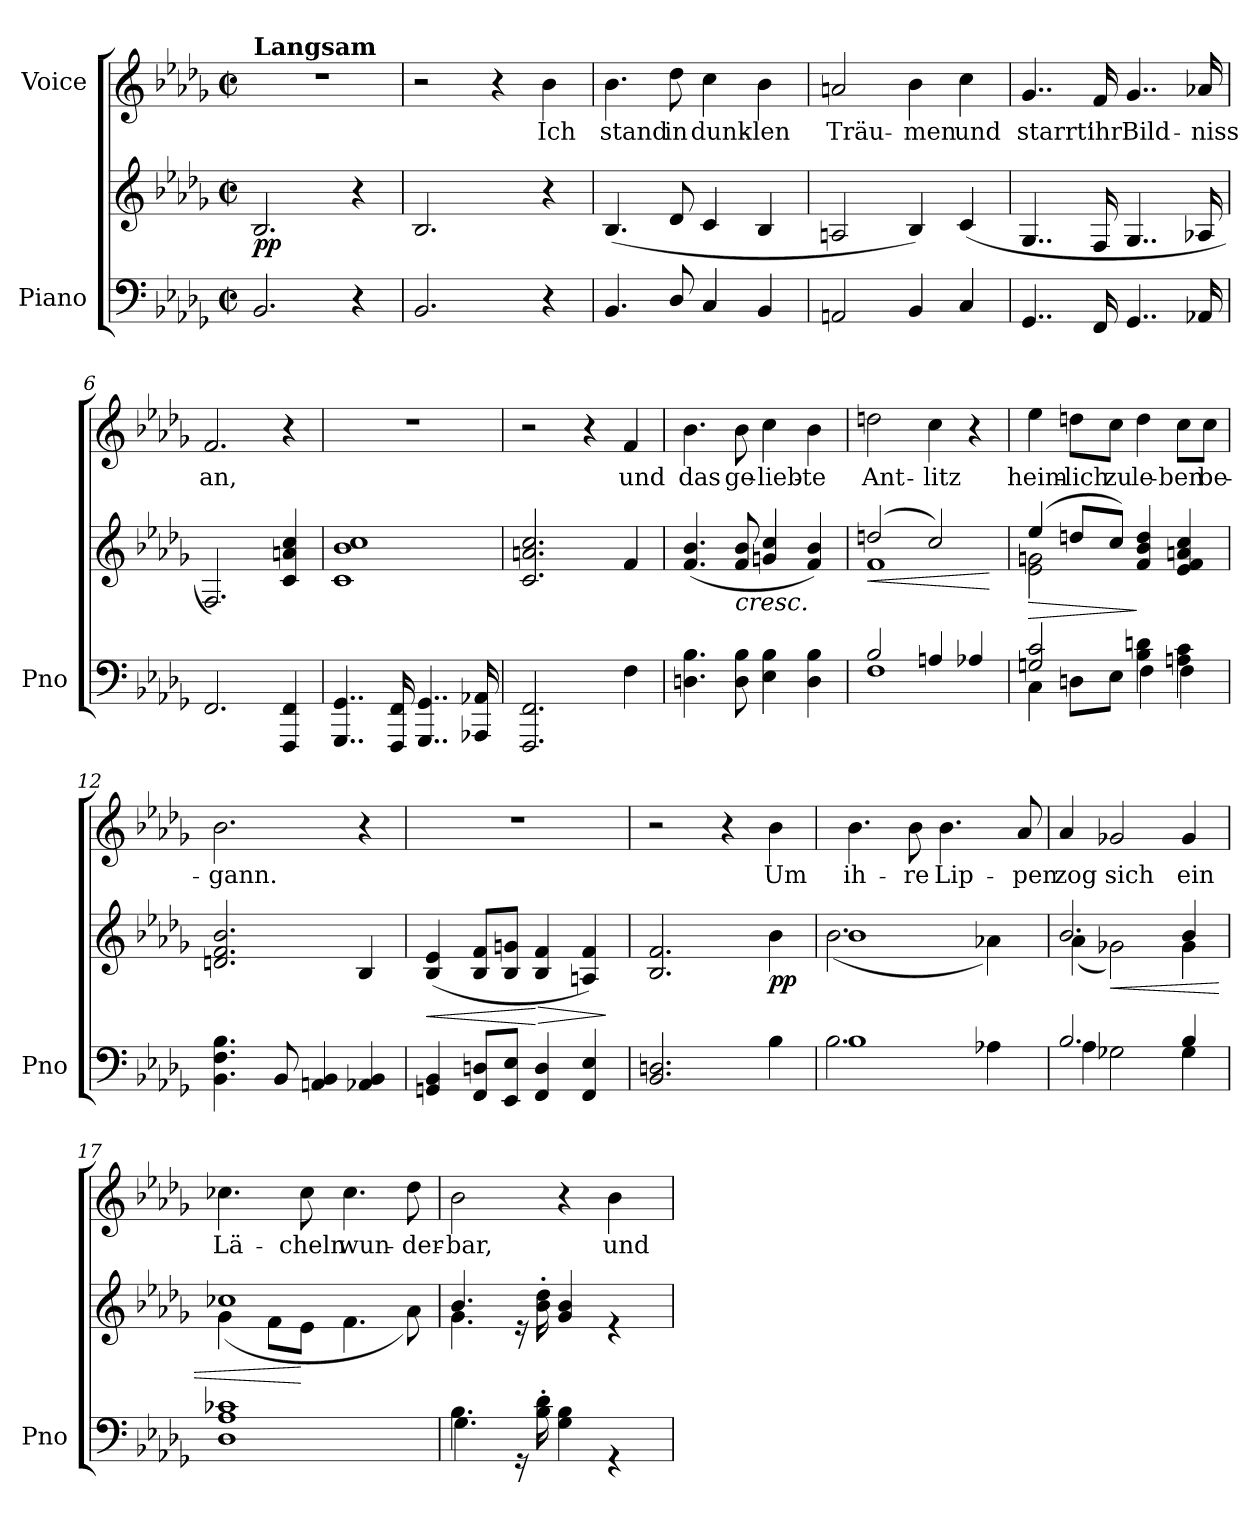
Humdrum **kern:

**kern	**kern	**dynam	**kern	**text
*part2	*part2	*part2	*part1	*part1
*staff3	*staff2	*staff2/3	*staff1	*staff1
*I"Piano	*	*	*I"Voice	*
*I'Pno	*	*	*	*
*clefF4	*clefG2	*	*clefG2	*
*k[b-e-a-d-g-]	*k[b-e-a-d-g-]	*	*k[b-e-a-d-g-]	*
*M2/2	*M2/2	*	*M2/2	*
*met(c|)	*met(c|)	*	*met(c|)	*
=1	=1	=1	=1	=1
!	!	!	!LO:TX:a:B:t=Langsam	!
!	!	!LO:DY:b	!	!
2.BB-/	2.B-/	pp	1r	.
4r	4r	.	.	.
=2	=2	=2	=2	=2
2.BB-/	2.B-/	.	2r	.
.	.	.	4r	.
!	!	!	!	!LO:LY:b
4r	4r	.	4b-\	Ich
=3	=3	=3	=3	=3
!	!	!	!	!LO:LY:b
4.BB-/	(<4.B-/	.	4.b-\	stand
!	!	!	!	!LO:LY:b
8D-/	8d-/	.	8dd-\	in
!	!	!	!	!LO:LY:b
4C/	4c/	.	4cc\	dunk-
!	!	!	!	!LO:LY:b
4BB-/	4B-/	.	4b-\	-len
=4	=4	=4	=4	=4
!	!	!	!	!LO:LY:b
2AAn/	2An/	.	2an/	Träu-
!	!	!	!	!LO:LY:b
4BB-/	4B-/)	.	4b-\	-men
!	!	!	!	!LO:LY:b
4C/	(<4c/	.	4cc\	und
=5	=5	=5	=5	=5
!	!	!	!	!LO:LY:b
4..GG-/	4..G-/	.	4..g-/	starrt’
!	!	!	!	!LO:LY:b
16FF/	16F/	.	16f/	ihr
!	!	!	!	!LO:LY:b
4..GG-/	4..G-/	.	4..g-/	Bild-
!	!	!	!	!LO:LY:b
16AA-X/	16A-X/	.	16a-X/	-niss
!!LO:LB:g=z
=6	=6	=6	=6	=6
!	!	!	!	!LO:LY:b
2.FF/	2.F/)	.	2.f/	an,
4FFF/ 4FF/	4c/ 4an/ 4cc/	.	4r	.
=7	=7	=7	=7	=7
4..GGG-/ 4..GG-/	1c 1b- 1cc	.	1r	.
16FFF/ 16FF/	.	.	.	.
4..GGG-/ 4..GG-/	.	.	.	.
16AAA-X/ 16AA-X/	.	.	.	.
=8	=8	=8	=8	=8
2.FFF/ 2.FF/	2.c/ 2.an/ 2.cc/	.	2r	.
.	.	.	4r	.
!	!	!	!	!LO:LY:b
4F\	4f/	.	4f/	und
=9	=9	=9	=9	=9
!	!	!	!	!LO:LY:b
4.Dn\ 4.B-\	(<4.f/ 4.b-/	.	4.b-\	das
!	!LO:TX:b:i:t=cresc.	!	!	!
!	!	!	!	!LO:LY:b
8D\ 8B-\	8f/ 8b-/	.	8b-\	ge-
!	!	!	!	!LO:LY:b
4E-\ 4B-\	4gn/ 4cc/	.	4cc\	-lieb-
!	!	!	!	!LO:LY:b
4D\ 4B-\	4f/ 4b-/)	.	4b-\	-te
=10	=10	=10	=10	=10
*^	*	*	*	*
!	!	!	!LO:HP:b	!	!LO:LY:b
*	*	*^	*	*	*
2B-/	1F	(>2ddn/	1f	<	2ddn\	Ant-
!	!	!	!	!	!	!LO:LY:b
4An/	.	2cc/)	.	.	4cc\	-litz
4A-X/	.	.	.	.	4r	.
*v	*v	*	*	*	*	*
*	*v	*v	*	*	*
.	.	[	.	.
!!LO:LB:g=z
=11	=11	=11	=11	=11
*^	*	*	*	*
!	!	!	!LO:HP:b	!	!LO:LY:b
*	*	*^	*	*	*
2Gn/ 2c/	4C\	(>4ee-/	2e-\ 2gn\	>	4ee-\	heim-
!	!	!	!	!	!	!LO:LY:b
.	8Dn\L	8ddn/L	.	.	8ddn\L	-lich
!	!	!	!	!	!	!LO:LY:b
.	8E-\J	8cc/J)	.	.	8cc\J	zu
!	!	!	!	!	!	!LO:LY:b
4B-\ 4dn\	4F\	4f/ 4b-/ 4dd/	2ryy	]	4dd\	le-
!	!	!	!	!	!	!LO:LY:b
4An\ 4c\	4F\	4e-/ 4f/ 4an/ 4cc/	.	.	8cc\L	-ben
!	!	!	!	!	!	!LO:LY:b
.	.	.	.	.	8cc\J	be-
*v	*v	*	*	*	*	*
*	*v	*v	*	*	*
=12	=12	=12	=12	=12
!	!	!	!	!LO:LY:b
4.BB-\ 4.F\ 4.B-\	2.dn/ 2.f/ 2.b-/	.	2.b-\	-gann.
8BB-/	.	.	.	.
4AAn/ 4BB-/	.	.	.	.
4AA-X/ 4BB-/	4B-/	.	4r	.
=13	=13	=13	=13	=13
!	!	!LO:HP:b	!	!
4GGn/ 4BB-/	(<4B-/ 4e-/	<	1r	.
8FF/ 8Dn/L	8B-/ 8f/L	.	.	.
8EE-/ 8E-/J	8B-/ 8gn/J	.	.	.
!	!	!LO:HP:n=1:b	!	!
4FF/ 4D/	4B-/ 4f/	[ >	.	.
4FF/ 4E-/	4An/ 4f/)	.	.	.
.	.	]	.	.
=14	=14	=14	=14	=14
2.BB-/ 2.Dn/	2.B-/ 2.f/	.	2r	.
.	.	.	4r	.
!	!	!LO:DY:b	!	!LO:LY:b
4B-\	4b-\	pp	4b-\	Um
!!LO:LB:g=z
=15	=15	=15	=15	=15
*^	*^	*	*	*
!	!	!	!	!	!	!LO:LY:b
1B-	2.B-\	1b-	(<2.b-\	.	4.b-\	ih-
!	!	!	!	!	!	!LO:LY:b
.	.	.	.	.	8b-\	-re
!	!	!	!	!	!	!LO:LY:b
.	.	.	.	.	4.b-\	Lip-
.	4A-X\	.	4a-X\)	.	.	.
!	!	!	!	!	!	!LO:LY:b
.	.	.	.	.	8a-/	-pen
=16	=16	=16	=16	=16	=16	=16
!	!	!	!	!	!	!LO:LY:b
2.B-/	4A-\	2.b-/	(<4a-\	.	4a-/	zog
!	!	!	!	!LO:HP:b	!	!LO:LY:b
.	2G-X\	.	2g-X\)	<	2g-X/	sich
!	!	!	!	!	!	!LO:LY:b
4B-/	4G-\	4b-/	4g-\	.	4g-/	ein
=17	=17	=17	=17	=17	=17	=17
!	!	!	!	!	!	!LO:LY:b
*v	*v	*	*	*	*	*
1D- 1A- 1c-X	1cc-X	(<4g-\	.	4.cc-X\	Lä-
.	.	8f\L	.	.	.
!	!	!	!	!	!LO:LY:b
.	.	8e-\J	[	8cc-\	-cheln
!	!	!	!	!	!LO:LY:b
.	.	4.f\	.	4.cc-\	wun-
!	!	!	!	!	!LO:LY:b
.	.	8a-\)	.	8dd-\	-der-
=18	=18	=18	=18	=18	=18
*^	*	*	*	*	*
!	!	!	!	!	!	!LO:LY:b
4.B-\	4.G-\	4.b-/	4.g-\	.	2b-\	-bar,
16rGG	2ryy	16re	2ryy	.	.	.
16B-\' 16d-\'	.	16b-\' 16dd-\'	.	.	.	.
4G-\ 4B-\	.	4g-/ 4b-/	.	.	4r	.
!	!	!	!	!	!	!LO:LY:b
4rGG	.	4re	.	.	4b-\	und
.	8ryy	.	8ryy	.	.	.
*v	*v	*	*	*	*	*
*	*v	*v	*	*	*
=	=	=	=	=
*-	*-	*-	*-	*-
